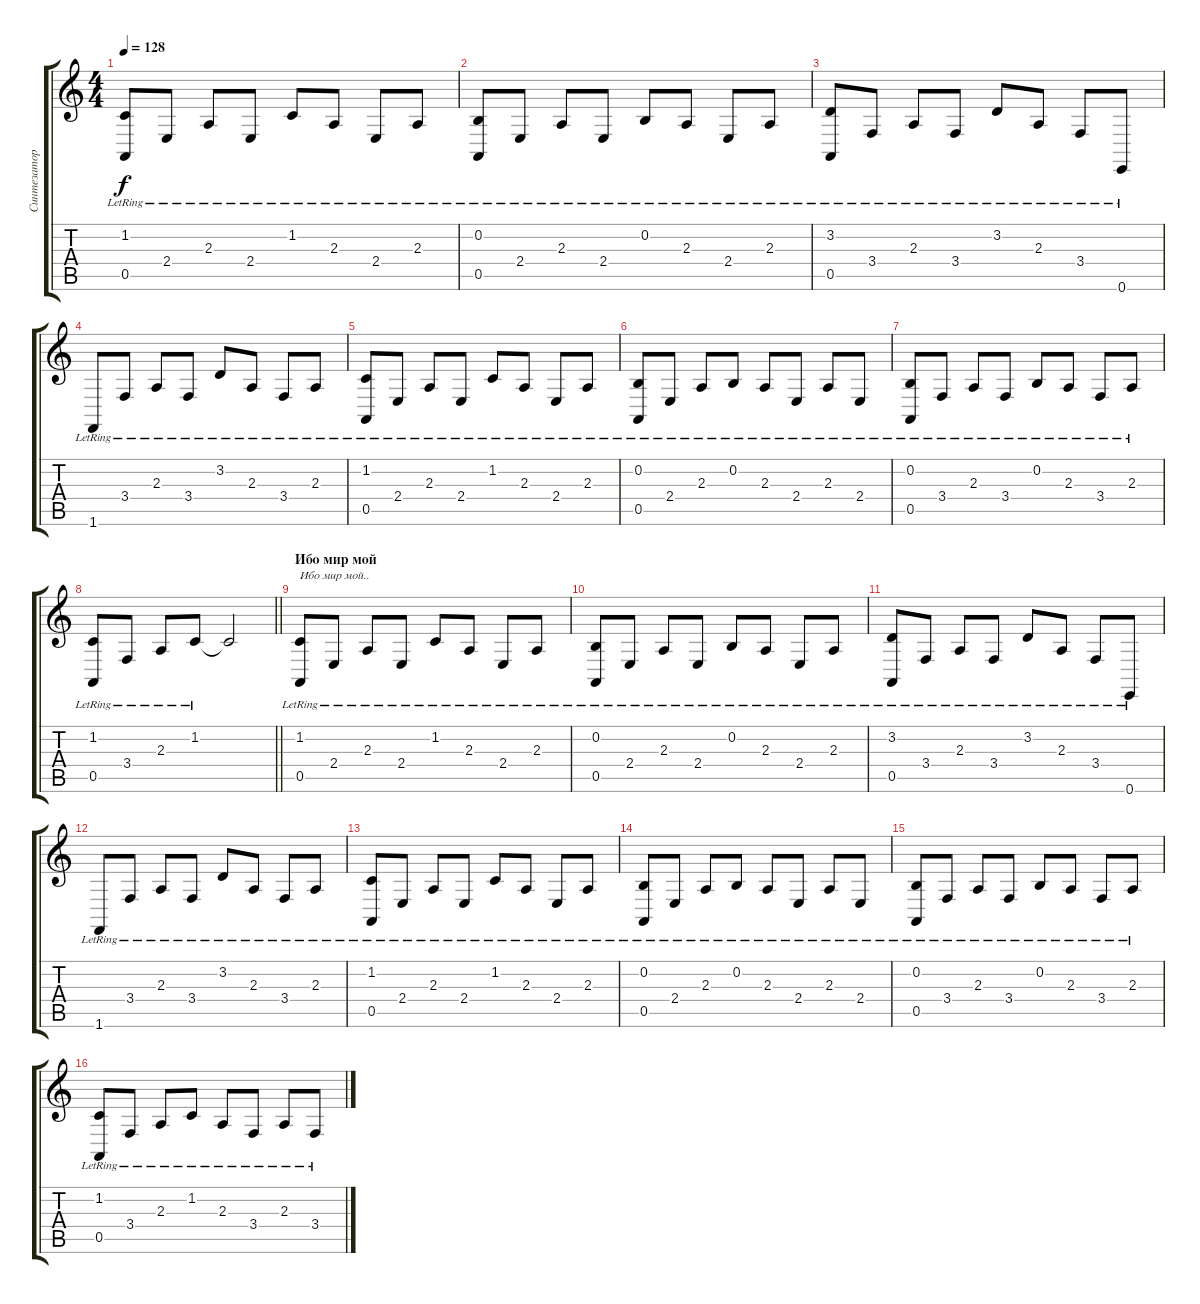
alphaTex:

\track ("Синтезатор" "Синтезатор") {instrument brightacousticpiano}
\staff {score tabs}
\tuning (E4 B3 G3 D3 A2 E2) {hide}
\ts (4 4)
\tempo 128
\clef g2
\ks c
(1.2{lr} 0.5{lr}).8{dy f volume 13} 2.4{lr}.8 2.3{lr}.8 2.4{lr}.8 1.2{lr}.8 2.3{lr}.8 2.4{lr}.8 2.3{lr}.8 |
(0.2{lr} 0.5{lr}).8 2.4{lr}.8 2.3{lr}.8 2.4{lr}.8 0.2{lr}.8 2.3{lr}.8 2.4{lr}.8 2.3{lr}.8 |
(3.2{lr} 0.5{lr}).8 3.4{lr}.8 2.3{lr}.8 3.4{lr}.8 3.2{lr}.8 2.3{lr}.8 3.4{lr}.8 0.6{lr}.8 |
1.6{lr}.8 3.4{lr}.8 2.3{lr}.8 3.4{lr}.8 3.2{lr}.8 2.3{lr}.8 3.4{lr}.8 2.3{lr}.8 |
(1.2{lr} 0.5{lr}).8 2.4{lr}.8 2.3{lr}.8 2.4{lr}.8 1.2{lr}.8 2.3{lr}.8 2.4{lr}.8 2.3{lr}.8 |
(0.2{lr} 0.5{lr}).8 2.4{lr}.8 2.3{lr}.8 0.2{lr}.8 2.3{lr}.8 2.4{lr}.8 2.3{lr}.8 2.4{lr}.8 |
(0.2{lr} 0.5{lr}).8 3.4{lr}.8 2.3{lr}.8 3.4{lr}.8 0.2{lr}.8 2.3{lr}.8 3.4{lr}.8 2.3{lr}.8 |
\barLineRight lightlight
(1.2{lr} 0.5{lr}).8 3.4{lr}.8 2.3{lr}.8 1.2{lr}.8 1.2{t}.2 |
\section ("" "Ибо мир мой")
(1.2{lr} 0.5{lr}).8{txt "Ибо мир мой.."} 2.4{lr}.8 2.3{lr}.8 2.4{lr}.8 1.2{lr}.8 2.3{lr}.8 2.4{lr}.8 2.3{lr}.8 |
(0.2{lr} 0.5{lr}).8 2.4{lr}.8 2.3{lr}.8 2.4{lr}.8 0.2{lr}.8 2.3{lr}.8 2.4{lr}.8 2.3{lr}.8 |
(3.2{lr} 0.5{lr}).8 3.4{lr}.8 2.3{lr}.8 3.4{lr}.8 3.2{lr}.8 2.3{lr}.8 3.4{lr}.8 0.6{lr}.8 |
1.6{lr}.8 3.4{lr}.8 2.3{lr}.8 3.4{lr}.8 3.2{lr}.8 2.3{lr}.8 3.4{lr}.8 2.3{lr}.8 |
(1.2{lr} 0.5{lr}).8 2.4{lr}.8 2.3{lr}.8 2.4{lr}.8 1.2{lr}.8 2.3{lr}.8 2.4{lr}.8 2.3{lr}.8 |
(0.2{lr} 0.5{lr}).8 2.4{lr}.8 2.3{lr}.8 0.2{lr}.8 2.3{lr}.8 2.4{lr}.8 2.3{lr}.8 2.4{lr}.8 |
(0.2{lr} 0.5{lr}).8 3.4{lr}.8 2.3{lr}.8 3.4{lr}.8 0.2{lr}.8 2.3{lr}.8 3.4{lr}.8 2.3{lr}.8 |
(1.2{lr} 0.5{lr}).8 3.4{lr}.8 2.3{lr}.8 1.2{lr}.8 2.3{lr}.8 3.4{lr}.8 2.3{lr}.8 3.4{lr}.8
